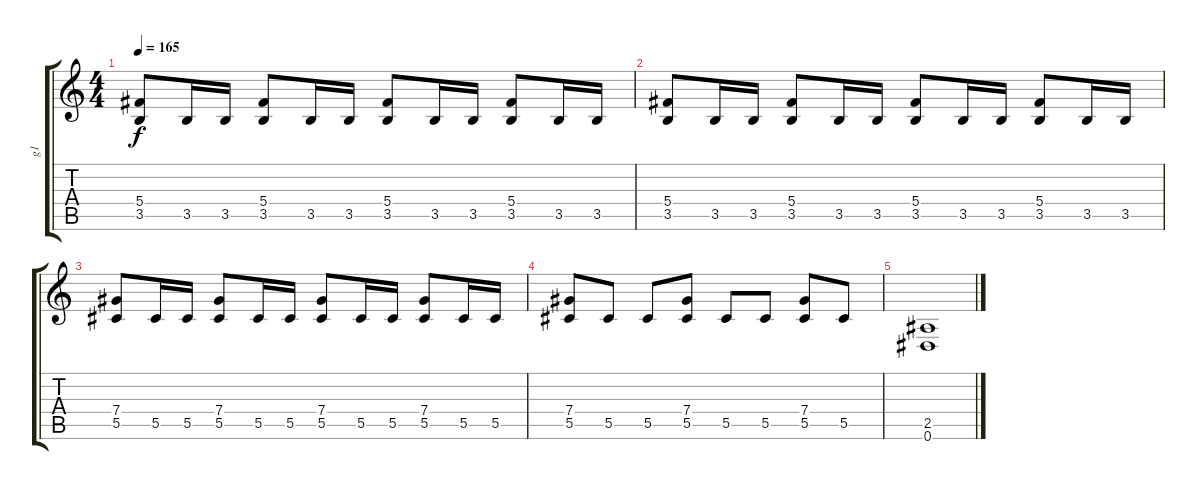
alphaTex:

\track ("g1" "g1") {instrument distortionguitar}
\staff {score tabs}
\tuning (Eb4 Bb3 Gb3 Db3 Ab2 Eb2) {hide}
\ts (4 4)
\tempo 165
\clef g2
\ks c
(5.4 3.5).8{dy f} 3.5.16 3.5.16 (5.4 3.5).8 3.5.16 3.5.16 (5.4 3.5).8 3.5.16 3.5.16 (5.4 3.5).8 3.5.16 3.5.16 |
(5.4 3.5).8 3.5.16 3.5.16 (5.4 3.5).8 3.5.16 3.5.16 (5.4 3.5).8 3.5.16 3.5.16 (5.4 3.5).8 3.5.16 3.5.16 |
(7.4 5.5).8 5.5.16 5.5.16 (7.4 5.5).8 5.5.16 5.5.16 (7.4 5.5).8 5.5.16 5.5.16 (7.4 5.5).8 5.5.16 5.5.16 |
(7.4 5.5).8 5.5.8 5.5.8 (7.4 5.5).8 5.5.8 5.5.8 (7.4 5.5).8 5.5.8 |
(2.5 0.6).1
